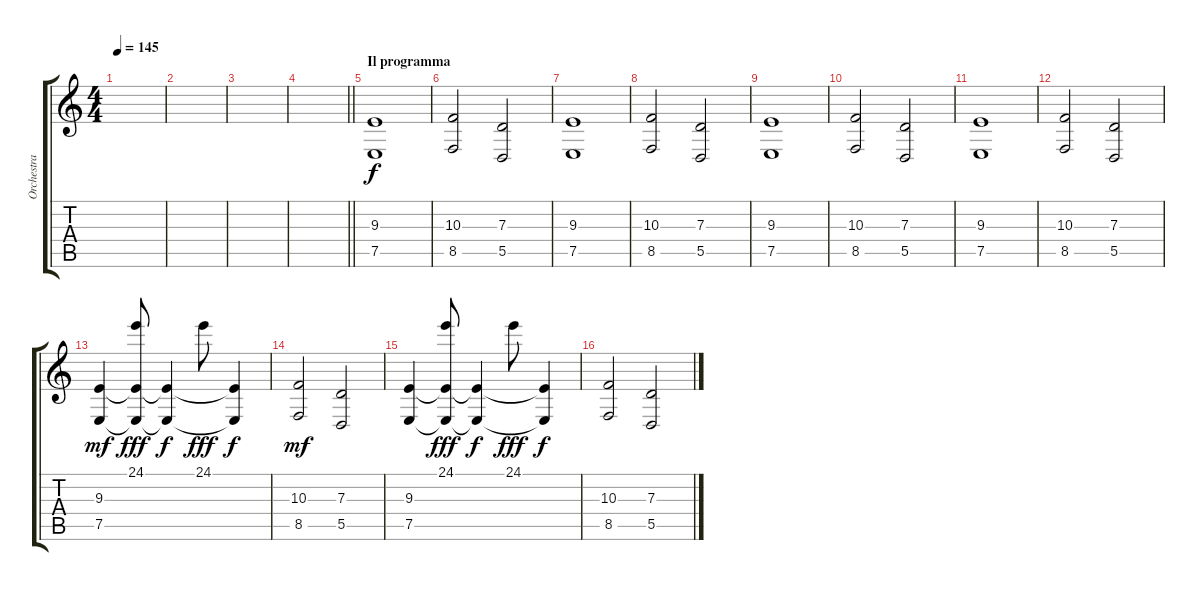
\track ("Orchestra" "Orchestra") {instrument stringensemble1}
\staff {score tabs}
\tuning (E4 B3 G3 D3 A2 E2) {hide}
\ts (4 4)
\tempo 145
\clef g2
\ks c
|
|
|
\barLineRight lightlight
|
\section ("" "Il programma")
(9.3 7.5).1 |
(10.3 8.5).2 (7.3 5.5).2 |
(9.3 7.5).1 |
(10.3 8.5).2 (7.3 5.5).2 |
(9.3 7.5).1 |
(10.3 8.5).2 (7.3 5.5).2 |
(9.3 7.5).1 |
(10.3 8.5).2 (7.3 5.5).2 |
(9.3 7.5).4{dy mf} (24.1 9.3{t} 7.5{t}).8{dy fff} (9.3{t} 7.5{t}).4{dy f} 24.1.8{dy fff} (9.3{t} 7.5{t}).4{dy f} |
(10.3 8.5).2{dy mf} (7.3 5.5).2 |
(9.3 7.5).4 (24.1 9.3{t} 7.5{t}).8{dy fff} (9.3{t} 7.5{t}).4{dy f} 24.1.8{dy fff} (9.3{t} 7.5{t}).4{dy f} |
(10.3 8.5).2 (7.3 5.5).2
